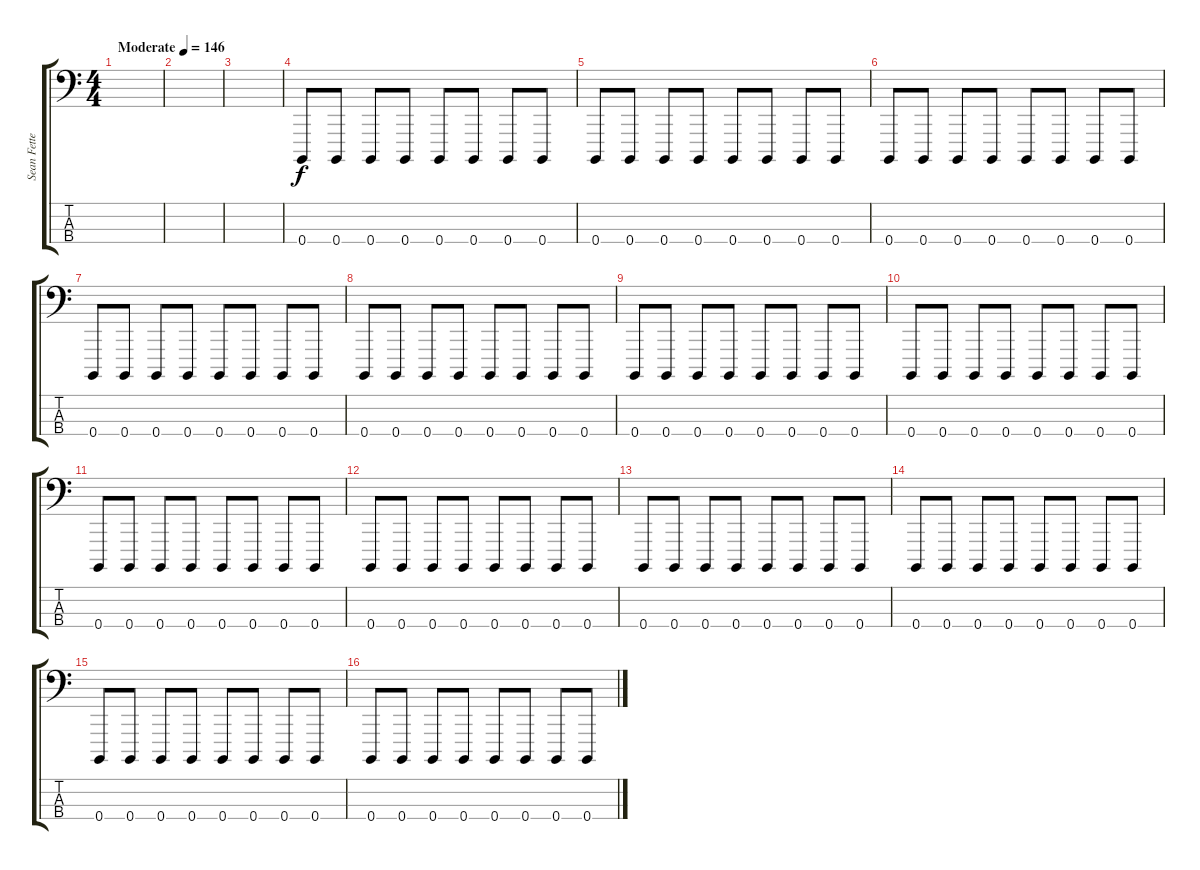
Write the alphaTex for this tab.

\track ("Sean Fetterman" "Sean Fette") {instrument lead8bassandlead}
\staff {score tabs}
\tuning (G2 D2 A1 B0) {hide}
\ts (4 4)
\tempo (146 "Moderate")
\clef f4
\ks c
|
|
|
0.4.8 0.4.8 0.4.8 0.4.8 0.4.8 0.4.8 0.4.8 0.4.8 |
0.4.8 0.4.8 0.4.8 0.4.8 0.4.8 0.4.8 0.4.8 0.4.8 |
0.4.8 0.4.8 0.4.8 0.4.8 0.4.8 0.4.8 0.4.8 0.4.8 |
0.4.8 0.4.8 0.4.8 0.4.8 0.4.8 0.4.8 0.4.8 0.4.8 |
0.4.8 0.4.8 0.4.8 0.4.8 0.4.8 0.4.8 0.4.8 0.4.8 |
0.4.8 0.4.8 0.4.8 0.4.8 0.4.8 0.4.8 0.4.8 0.4.8 |
0.4.8 0.4.8 0.4.8 0.4.8 0.4.8 0.4.8 0.4.8 0.4.8 |
0.4.8 0.4.8 0.4.8 0.4.8 0.4.8 0.4.8 0.4.8 0.4.8 |
0.4.8 0.4.8 0.4.8 0.4.8 0.4.8 0.4.8 0.4.8 0.4.8 |
0.4.8 0.4.8 0.4.8 0.4.8 0.4.8 0.4.8 0.4.8 0.4.8 |
0.4.8 0.4.8 0.4.8 0.4.8 0.4.8 0.4.8 0.4.8 0.4.8 |
0.4.8 0.4.8 0.4.8 0.4.8 0.4.8 0.4.8 0.4.8 0.4.8 |
0.4.8 0.4.8 0.4.8 0.4.8 0.4.8 0.4.8 0.4.8 0.4.8
